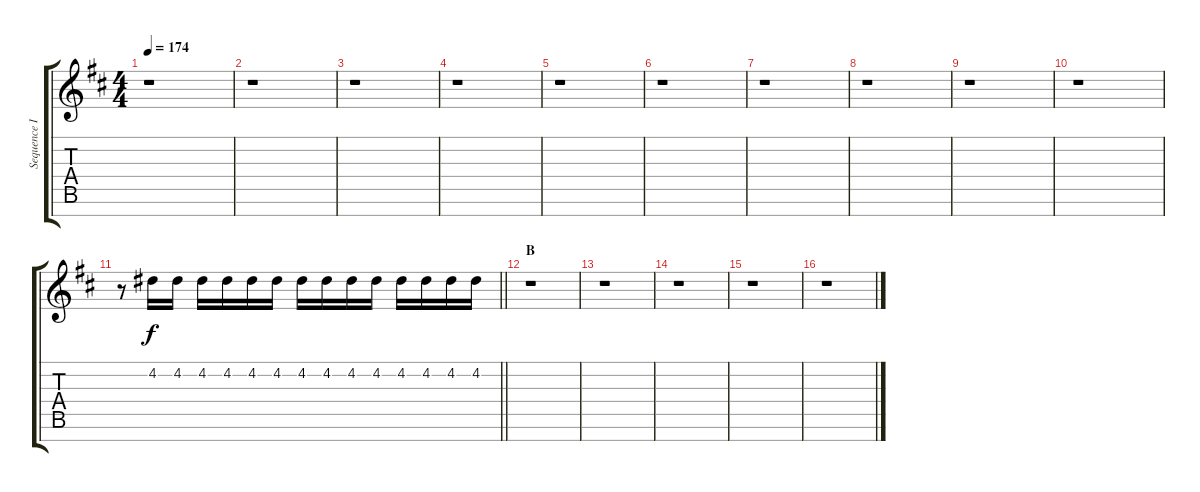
\track ("Sequence I" "Sequence I") {instrument lead2sawtooth}
\staff {score tabs}
\tuning (E5 B4 G4 D4 A3 E3 B2) {hide}
\ts (4 4)
\tempo 174
\clef g2
\ks bminor
r.1{dy f} |
r.1 |
r.1 |
r.1 |
r.1 |
r.1 |
r.1 |
r.1 |
r.1 |
r.1 |
\barLineRight lightlight
r.8 4.2.16 4.2.16 4.2.16 4.2.16 4.2.16 4.2.16 4.2.16 4.2.16 4.2.16 4.2.16 4.2.16 4.2.16 4.2.16 4.2.16 |
\section ("" "B")
r.1 |
r.1 |
r.1 |
r.1 |
r.1
